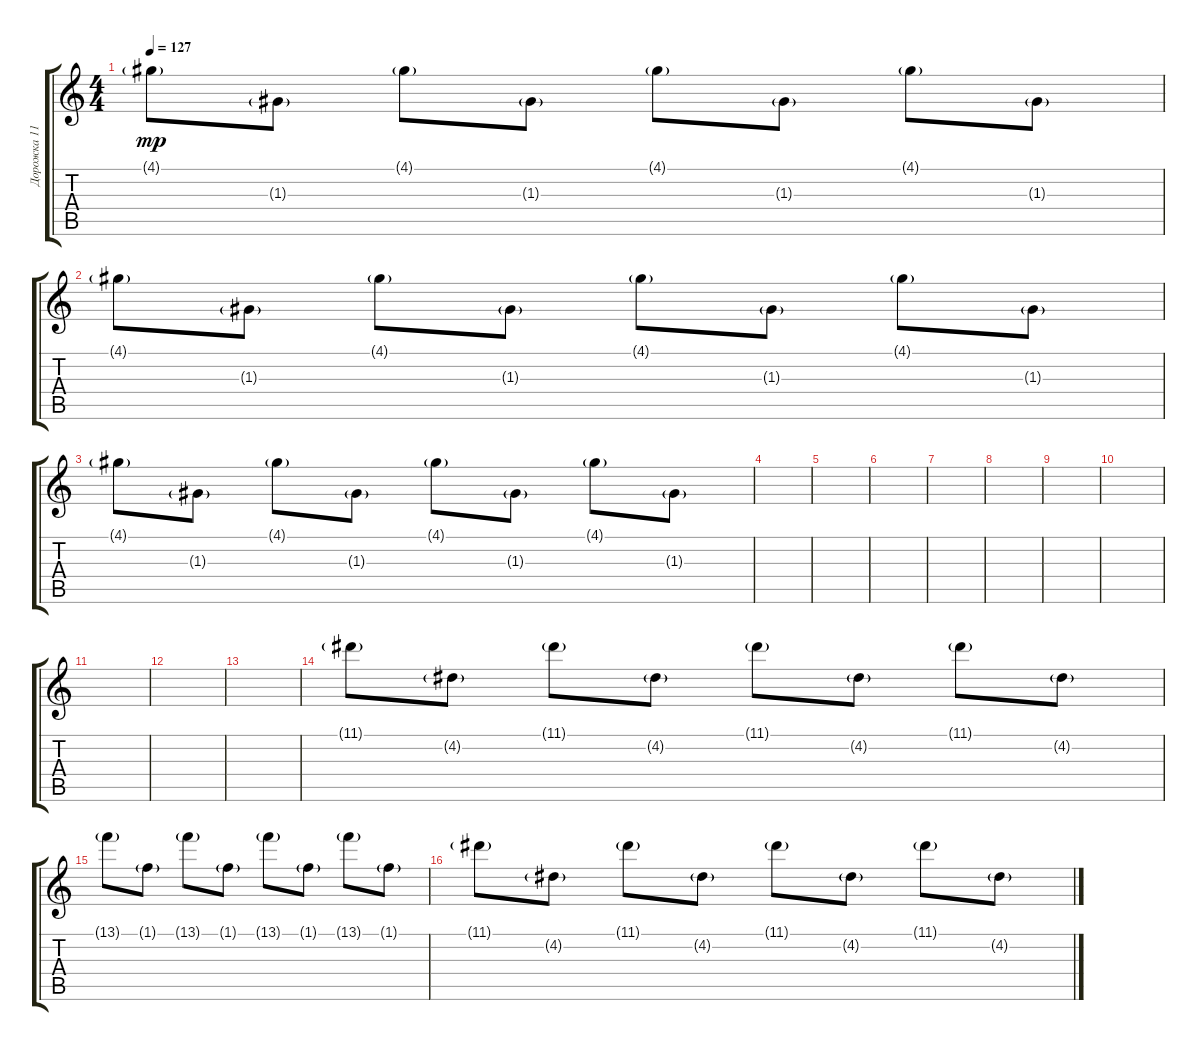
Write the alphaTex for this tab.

\track ("Дорожка 11" "Дорожка 11") {instrument overdrivenguitar}
\staff {score tabs}
\tuning (E4 B3 G3 D3 A2 E2) {hide}
\ts (4 4)
\tempo 127
\clef g2
\ks c
4.1{g}.8{dy mp} 1.3{g}.8 4.1{g}.8 1.3{g}.8 4.1{g}.8 1.3{g}.8 4.1{g}.8 1.3{g}.8 |
4.1{g}.8 1.3{g}.8 4.1{g}.8 1.3{g}.8 4.1{g}.8 1.3{g}.8 4.1{g}.8 1.3{g}.8 |
4.1{g}.8 1.3{g}.8 4.1{g}.8 1.3{g}.8 4.1{g}.8 1.3{g}.8 4.1{g}.8 1.3{g}.8 |
|
|
|
|
|
|
|
|
|
|
11.1{g}.8 4.2{g}.8 11.1{g}.8 4.2{g}.8 11.1{g}.8 4.2{g}.8 11.1{g}.8 4.2{g}.8 |
13.1{g}.8 1.1{g}.8 13.1{g}.8 1.1{g}.8 13.1{g}.8 1.1{g}.8 13.1{g}.8 1.1{g}.8 |
11.1{g}.8 4.2{g}.8 11.1{g}.8 4.2{g}.8 11.1{g}.8 4.2{g}.8 11.1{g}.8 4.2{g}.8
